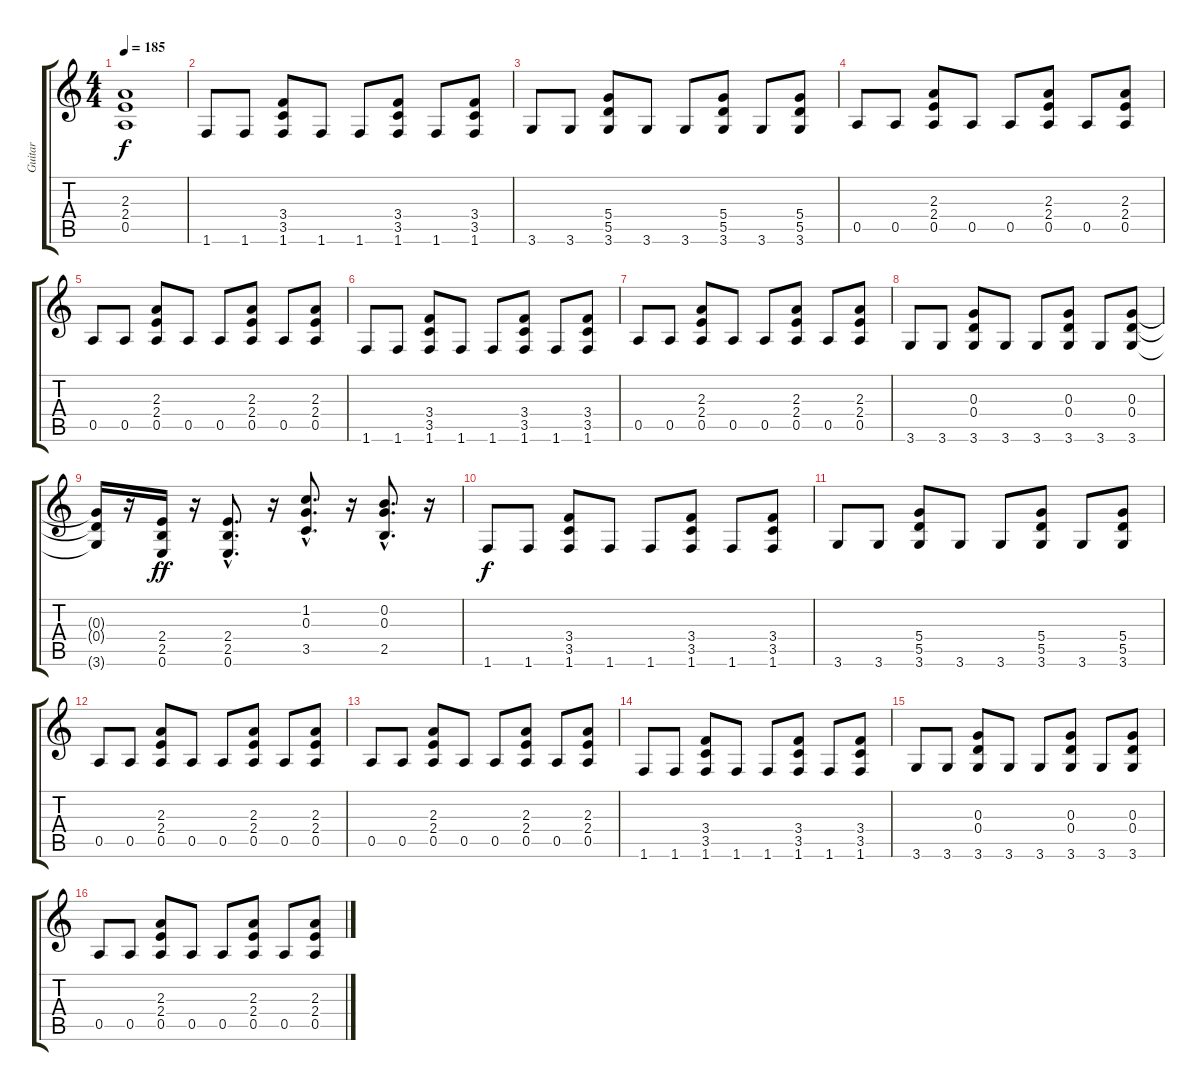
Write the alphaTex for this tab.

\track ("Guitar" "Guitar") {instrument distortionguitar}
\staff {score tabs}
\tuning (E4 B3 G3 D3 A2 E2) {hide}
\ts (4 4)
\tempo 185
\clef g2
\ks c
(2.3{t} 2.4{t} 0.5{t}).1{dy f} |
1.6.8 1.6.8 (3.4 3.5 1.6).8 1.6.8 1.6.8 (3.4 3.5 1.6).8 1.6.8 (3.4 3.5 1.6).8 |
3.6.8 3.6.8 (5.4 5.5 3.6).8 3.6.8 3.6.8 (5.4 5.5 3.6).8 3.6.8 (5.4 5.5 3.6).8 |
0.5.8 0.5.8 (2.3 2.4 0.5).8 0.5.8 0.5.8 (2.3 2.4 0.5).8 0.5.8 (2.3 2.4 0.5).8 |
0.5.8 0.5.8 (2.3 2.4 0.5).8 0.5.8 0.5.8 (2.3 2.4 0.5).8 0.5.8 (2.3 2.4 0.5).8 |
1.6.8 1.6.8 (3.4 3.5 1.6).8 1.6.8 1.6.8 (3.4 3.5 1.6).8 1.6.8 (3.4 3.5 1.6).8 |
0.5.8 0.5.8 (2.3 2.4 0.5).8 0.5.8 0.5.8 (2.3 2.4 0.5).8 0.5.8 (2.3 2.4 0.5).8 |
3.6.8 3.6.8 (0.3 0.4 3.6).8 3.6.8 3.6.8 (0.3 0.4 3.6).8 3.6.8 (0.3 0.4 3.6).8 |
(0.3{t} 0.4{t} 3.6{t}).16 r.16 (2.4 2.5 0.6).16{dy ff} r.16 (2.4{hac} 2.5{hac} 0.6{hac}).8{d} r.16 (1.2{hac} 0.3{hac} 3.5{hac}).8{d} r.16 (0.2{hac} 0.3{hac} 2.5{hac}).8{d} r.16 |
1.6.8{dy f} 1.6.8 (3.4 3.5 1.6).8 1.6.8 1.6.8 (3.4 3.5 1.6).8 1.6.8 (3.4 3.5 1.6).8 |
3.6.8 3.6.8 (5.4 5.5 3.6).8 3.6.8 3.6.8 (5.4 5.5 3.6).8 3.6.8 (5.4 5.5 3.6).8 |
0.5.8 0.5.8 (2.3 2.4 0.5).8 0.5.8 0.5.8 (2.3 2.4 0.5).8 0.5.8 (2.3 2.4 0.5).8 |
0.5.8 0.5.8 (2.3 2.4 0.5).8 0.5.8 0.5.8 (2.3 2.4 0.5).8 0.5.8 (2.3 2.4 0.5).8 |
1.6.8 1.6.8 (3.4 3.5 1.6).8 1.6.8 1.6.8 (3.4 3.5 1.6).8 1.6.8 (3.4 3.5 1.6).8 |
3.6.8 3.6.8 (0.3 0.4 3.6).8 3.6.8 3.6.8 (0.3 0.4 3.6).8 3.6.8 (0.3 0.4 3.6).8 |
0.5.8 0.5.8 (2.3 2.4 0.5).8 0.5.8 0.5.8 (2.3 2.4 0.5).8 0.5.8 (2.3 2.4 0.5).8
